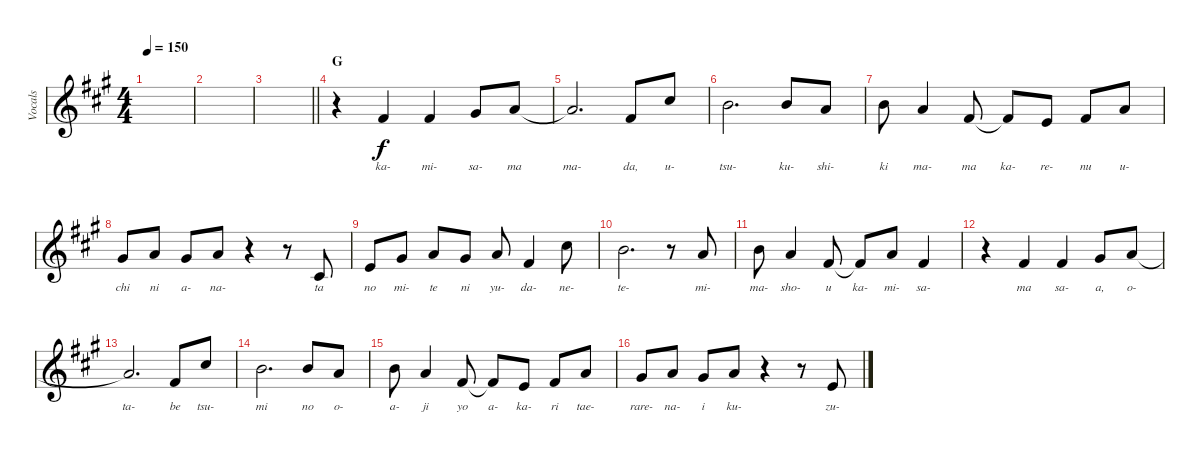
\track ("Vocals" "Vocals") {instrument cello}
\staff {score}
\tuning (E4 B3 G3 D3 A2 E2) {hide}
\ts (4 4)
\tempo 150
\clef g2
\ks a
|
|
\barLineRight lightlight
|
\section ("" "G")
r.4 2.1.4{lyrics (0 "ka-") lyrics (1 "") lyrics (2 "") lyrics (3 "") lyrics (4 "")} 2.1.4{lyrics (0 "mi-") lyrics (1 "") lyrics (2 "") lyrics (3 "") lyrics (4 "")} 4.1.8{lyrics (0 "sa-") lyrics (1 "") lyrics (2 "") lyrics (3 "") lyrics (4 "")} 5.1.8{lyrics (0 "ma") lyrics (1 "") lyrics (2 "") lyrics (3 "") lyrics (4 "")} |
5.1{t}.2{d lyrics (0 "ma-") lyrics (1 "") lyrics (2 "") lyrics (3 "") lyrics (4 "")} 2.1.8{lyrics (0 "da,") lyrics (1 "") lyrics (2 "") lyrics (3 "") lyrics (4 "")} 9.1.8{lyrics (0 "u-") lyrics (1 "") lyrics (2 "") lyrics (3 "") lyrics (4 "")} |
7.1.2{d lyrics (0 "tsu-") lyrics (1 "") lyrics (2 "") lyrics (3 "") lyrics (4 "")} 7.1.8{lyrics (0 "ku-") lyrics (1 "") lyrics (2 "") lyrics (3 "") lyrics (4 "")} 5.1.8{lyrics (0 "shi-") lyrics (1 "") lyrics (2 "") lyrics (3 "") lyrics (4 "")} |
7.1.8{lyrics (0 "ki") lyrics (1 "") lyrics (2 "") lyrics (3 "") lyrics (4 "")} 5.1.4{lyrics (0 "ma-") lyrics (1 "") lyrics (2 "") lyrics (3 "") lyrics (4 "")} 2.1.8{lyrics (0 "ma") lyrics (1 "") lyrics (2 "") lyrics (3 "") lyrics (4 "")} 2.1{t}.8{lyrics (0 "ka-") lyrics (1 "") lyrics (2 "") lyrics (3 "") lyrics (4 "")} 0.1.8{lyrics (0 "re-") lyrics (1 "") lyrics (2 "") lyrics (3 "") lyrics (4 "")} 2.1.8{lyrics (0 "nu") lyrics (1 "") lyrics (2 "") lyrics (3 "") lyrics (4 "")} 5.1.8{lyrics (0 "u-") lyrics (1 "") lyrics (2 "") lyrics (3 "") lyrics (4 "")} |
4.1.8{lyrics (0 "chi") lyrics (1 "") lyrics (2 "") lyrics (3 "") lyrics (4 "")} 5.1.8{lyrics (0 "ni") lyrics (1 "") lyrics (2 "") lyrics (3 "") lyrics (4 "")} 4.1.8{lyrics (0 "a-") lyrics (1 "") lyrics (2 "") lyrics (3 "") lyrics (4 "")} 5.1.8{lyrics (0 "na-") lyrics (1 "") lyrics (2 "") lyrics (3 "") lyrics (4 "")} r.4 r.8 2.2.8{lyrics (0 "ta") lyrics (1 "") lyrics (2 "") lyrics (3 "") lyrics (4 "")} |
0.1.8{lyrics (0 "no") lyrics (1 "") lyrics (2 "") lyrics (3 "") lyrics (4 "")} 4.1.8{lyrics (0 "mi-") lyrics (1 "") lyrics (2 "") lyrics (3 "") lyrics (4 "")} 5.1.8{lyrics (0 "te") lyrics (1 "") lyrics (2 "") lyrics (3 "") lyrics (4 "")} 4.1.8{lyrics (0 "ni") lyrics (1 "") lyrics (2 "") lyrics (3 "") lyrics (4 "")} 5.1.8{lyrics (0 "yu-") lyrics (1 "") lyrics (2 "") lyrics (3 "") lyrics (4 "")} 2.1.4{lyrics (0 "da-") lyrics (1 "") lyrics (2 "") lyrics (3 "") lyrics (4 "")} 9.1.8{lyrics (0 "ne-") lyrics (1 "") lyrics (2 "") lyrics (3 "") lyrics (4 "")} |
7.1.2{d lyrics (0 "te-") lyrics (1 "") lyrics (2 "") lyrics (3 "") lyrics (4 "")} r.8 5.1.8{lyrics (0 "mi-") lyrics (1 "") lyrics (2 "") lyrics (3 "") lyrics (4 "")} |
7.1.8{lyrics (0 "ma-") lyrics (1 "") lyrics (2 "") lyrics (3 "") lyrics (4 "")} 5.1.4{lyrics (0 "sho-") lyrics (1 "") lyrics (2 "") lyrics (3 "") lyrics (4 "")} 2.1.8{lyrics (0 "u") lyrics (1 "") lyrics (2 "") lyrics (3 "") lyrics (4 "")} 2.1{t}.8{lyrics (0 "ka-") lyrics (1 "") lyrics (2 "") lyrics (3 "") lyrics (4 "")} 5.1.8{lyrics (0 "mi-") lyrics (1 "") lyrics (2 "") lyrics (3 "") lyrics (4 "")} 2.1.4{lyrics (0 "sa-") lyrics (1 "") lyrics (2 "") lyrics (3 "") lyrics (4 "")} |
r.4 2.1.4{lyrics (0 "ma") lyrics (1 "") lyrics (2 "") lyrics (3 "") lyrics (4 "")} 2.1.4{lyrics (0 "sa-") lyrics (1 "") lyrics (2 "") lyrics (3 "") lyrics (4 "")} 4.1.8{lyrics (0 "a,") lyrics (1 "") lyrics (2 "") lyrics (3 "") lyrics (4 "")} 5.1.8{lyrics (0 "o-") lyrics (1 "") lyrics (2 "") lyrics (3 "") lyrics (4 "")} |
5.1{t}.2{d lyrics (0 "ta-") lyrics (1 "") lyrics (2 "") lyrics (3 "") lyrics (4 "")} 2.1.8{lyrics (0 "be") lyrics (1 "") lyrics (2 "") lyrics (3 "") lyrics (4 "")} 9.1.8{lyrics (0 "tsu-") lyrics (1 "") lyrics (2 "") lyrics (3 "") lyrics (4 "")} |
7.1.2{d lyrics (0 "mi") lyrics (1 "") lyrics (2 "") lyrics (3 "") lyrics (4 "")} 7.1.8{lyrics (0 "no") lyrics (1 "") lyrics (2 "") lyrics (3 "") lyrics (4 "")} 5.1.8{lyrics (0 "o-") lyrics (1 "") lyrics (2 "") lyrics (3 "") lyrics (4 "")} |
7.1.8{lyrics (0 "a-") lyrics (1 "") lyrics (2 "") lyrics (3 "") lyrics (4 "")} 5.1.4{lyrics (0 "ji") lyrics (1 "") lyrics (2 "") lyrics (3 "") lyrics (4 "")} 2.1.8{lyrics (0 "yo") lyrics (1 "") lyrics (2 "") lyrics (3 "") lyrics (4 "")} 2.1{t}.8{lyrics (0 "a-") lyrics (1 "") lyrics (2 "") lyrics (3 "") lyrics (4 "")} 0.1.8{lyrics (0 "ka-") lyrics (1 "") lyrics (2 "") lyrics (3 "") lyrics (4 "")} 2.1.8{lyrics (0 "ri") lyrics (1 "") lyrics (2 "") lyrics (3 "") lyrics (4 "")} 5.1.8{lyrics (0 "tae-") lyrics (1 "") lyrics (2 "") lyrics (3 "") lyrics (4 "")} |
4.1.8{lyrics (0 "rare-") lyrics (1 "") lyrics (2 "") lyrics (3 "") lyrics (4 "")} 5.1.8{lyrics (0 "na-") lyrics (1 "") lyrics (2 "") lyrics (3 "") lyrics (4 "")} 4.1.8{lyrics (0 "i") lyrics (1 "") lyrics (2 "") lyrics (3 "") lyrics (4 "")} 5.1.8{lyrics (0 "ku-") lyrics (1 "") lyrics (2 "") lyrics (3 "") lyrics (4 "")} r.4 r.8 0.1.8{lyrics (0 "zu-") lyrics (1 "") lyrics (2 "") lyrics (3 "") lyrics (4 "")}
